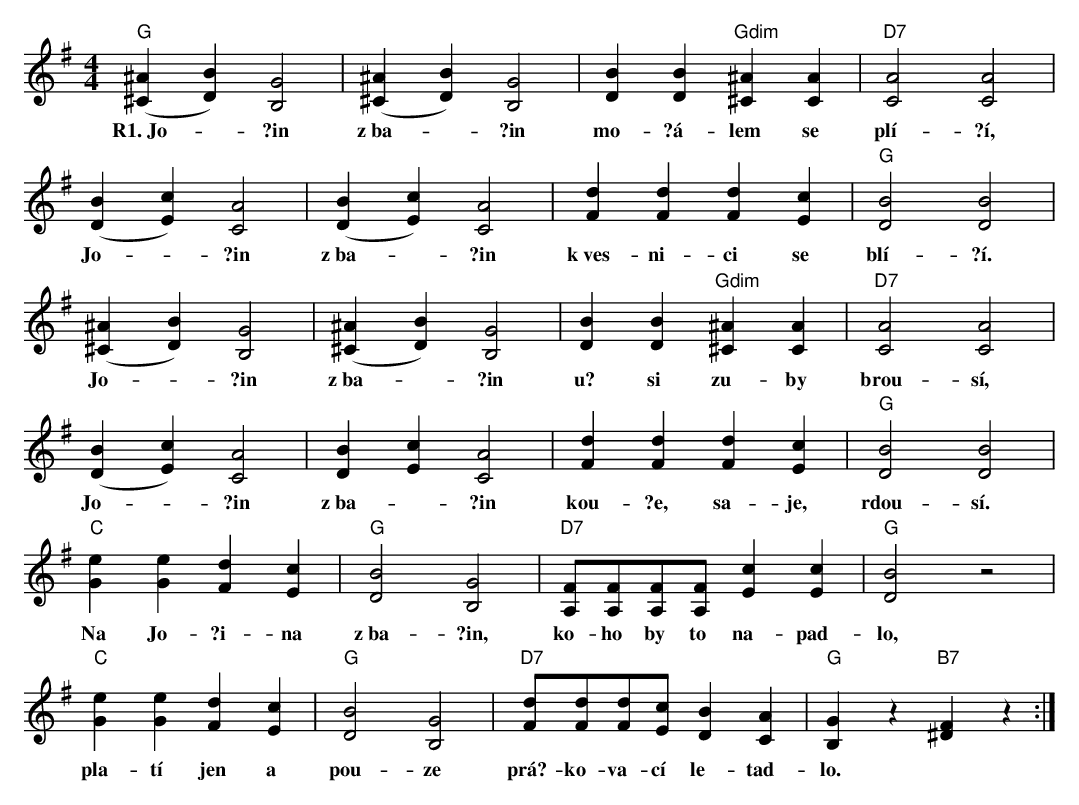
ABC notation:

X:1
M: 4/4 % time signature
L: 1/4 % default length
%%staves S1
V: S1 clef=treble
K: G % key signature
[V: S1]  ("G" [^C^A] [DB]) [B,2G2] | ([^C^A] [DB]) [B,2G2] | [DB] [DB] "Gdim" [^C^A] [CA] | "D7" [C2A2] [C2A2] |
w: R1.~Jo- * ?in z~ba- * ?in mo- ?á- lem se plí- ?í,
[V: S1]  ([DB] [Ec]) [C2A2] | ([DB] [Ec]) [C2A2] | [Fd] [Fd] [Fd] [Ec] | "G" [D2B2] [D2B2] |
w: Jo- * ?in z~ba- * ?in k~ves- ni- ci se blí- ?í.
[V: S1]  ([^C^A] [DB]) [B,2G2] | ([^C^A] [DB]) [B,2G2] | [DB] [DB] "Gdim" [^C^A] [CA] | "D7" [C2A2] [C2A2] |
w: Jo- * ?in z~ba- * ?in u? si zu- by brou- sí,
[V: S1]  ([DB] [Ec]) [C2A2] | [DB] [Ec] [C2A2] | [Fd] [Fd] [Fd] [Ec] | "G" [D2B2] [D2B2] |
w: Jo- * ?in z~ba- * ?in kou- ?e, sa- je, rdou- sí.
[V: S1]  "C" [Ge] [Ge] [Fd] [Ec] | "G" [D2B2] [B,2G2] | "D7" [A,/F/][A,/F/][A,/F/][A,/F/] [Ec] [Ec] | "G" [D2B2] z2 |
w: Na Jo- ?i- na z~ba- ?in, ko- ho by to na- pad- lo,
[V: S1]  "C" [Ge] [Ge] [Fd] [Ec] | "G" [D2B2] [B,2G2] | "D7" [F/d/][F/d/][F/d/][E/c/] [DB] [CA] | "G" [B,G] z "B7" [^DF] z :|
w: pla- tí jen a pou- ze prá?- ko- va- cí le- tad- lo.  *
